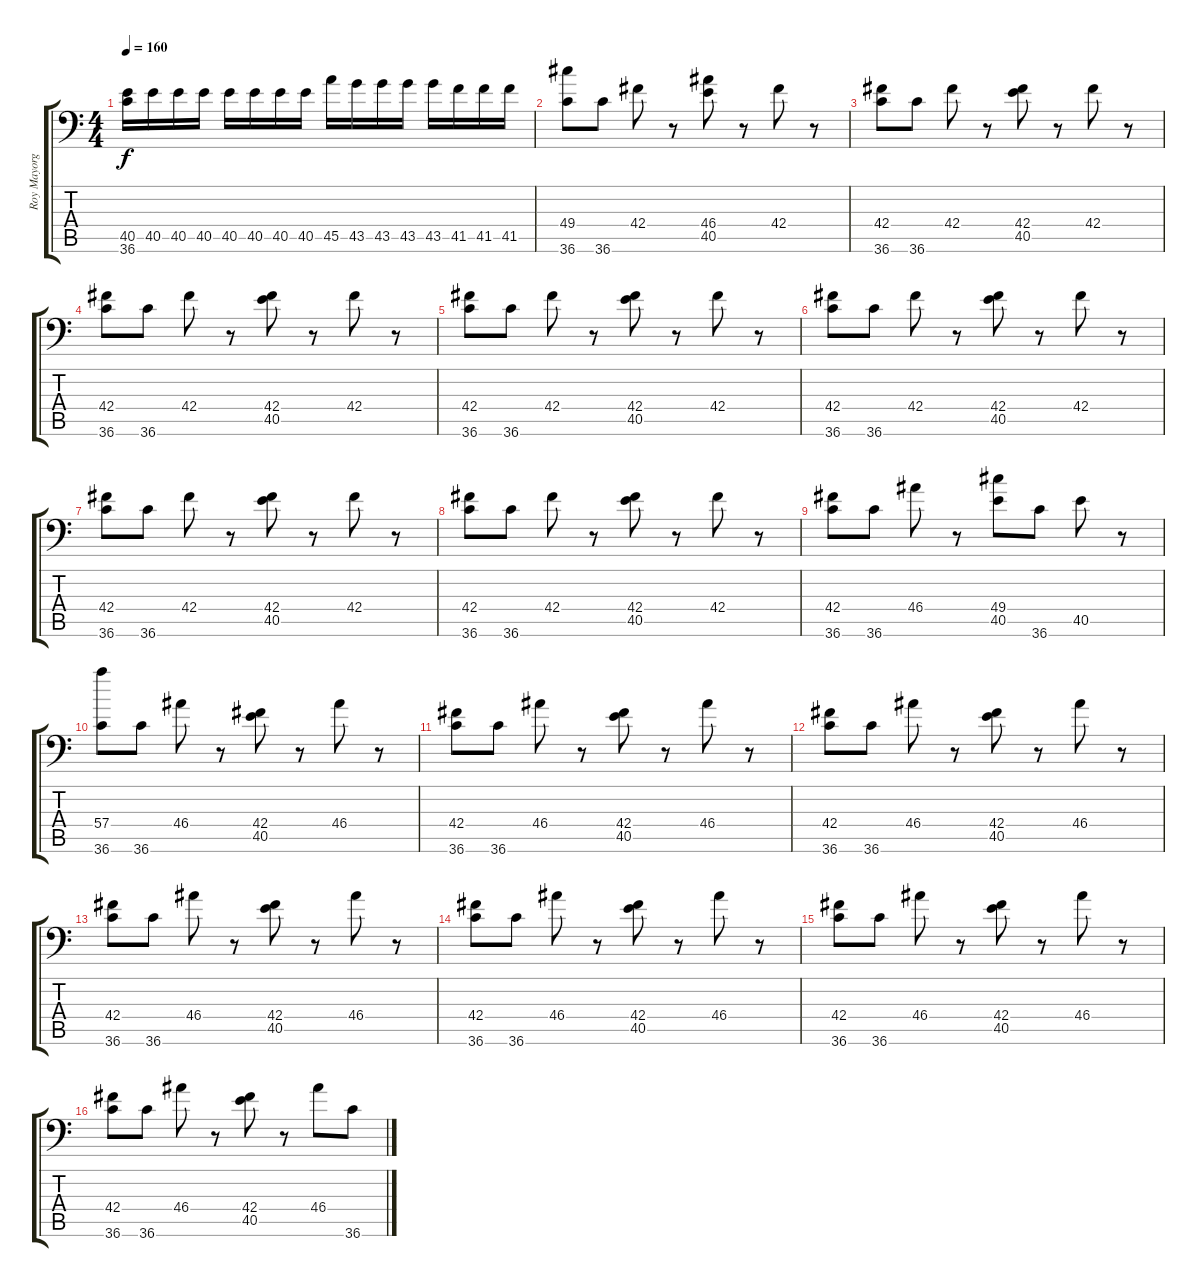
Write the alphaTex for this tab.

\track ("Roy Mayorga" "Roy Mayorg") {instrument acousticgrandpiano}
\staff {score tabs}
\tuning (C-1 C-1 C-1 C-1 C-1 C-1) {hide}
\ts (4 4)
\tempo 160
\clef f4
\ks c
(40.5 36.6).16{dy f} 40.5.16 40.5.16 40.5.16 40.5.16 40.5.16 40.5.16 40.5.16 45.5.16 43.5.16 43.5.16 43.5.16 43.5.16 41.5.16 41.5.16 41.5.16 |
(49.4 36.6).8 36.6.8 42.4.8 r.8 (46.4 40.5).8 r.8 42.4.8 r.8 |
(42.4 36.6).8 36.6.8 42.4.8 r.8 (42.4 40.5).8 r.8 42.4.8 r.8 |
(42.4 36.6).8 36.6.8 42.4.8 r.8 (42.4 40.5).8 r.8 42.4.8 r.8 |
(42.4 36.6).8 36.6.8 42.4.8 r.8 (42.4 40.5).8 r.8 42.4.8 r.8 |
(42.4 36.6).8 36.6.8 42.4.8 r.8 (42.4 40.5).8 r.8 42.4.8 r.8 |
(42.4 36.6).8 36.6.8 42.4.8 r.8 (42.4 40.5).8 r.8 42.4.8 r.8 |
(42.4 36.6).8 36.6.8 42.4.8 r.8 (42.4 40.5).8 r.8 42.4.8 r.8 |
(42.4 36.6).8 36.6.8 46.4.8 r.8 (49.4 40.5).8 36.6.8 40.5.8 r.8 |
(57.4 36.6).8 36.6.8 46.4.8 r.8 (42.4 40.5).8 r.8 46.4.8 r.8 |
(42.4 36.6).8 36.6.8 46.4.8 r.8 (42.4 40.5).8 r.8 46.4.8 r.8 |
(42.4 36.6).8 36.6.8 46.4.8 r.8 (42.4 40.5).8 r.8 46.4.8 r.8 |
(42.4 36.6).8 36.6.8 46.4.8 r.8 (42.4 40.5).8 r.8 46.4.8 r.8 |
(42.4 36.6).8 36.6.8 46.4.8 r.8 (42.4 40.5).8 r.8 46.4.8 r.8 |
(42.4 36.6).8 36.6.8 46.4.8 r.8 (42.4 40.5).8 r.8 46.4.8 r.8 |
(42.4 36.6).8 36.6.8 46.4.8 r.8 (42.4 40.5).8 r.8 46.4.8 36.6.8
